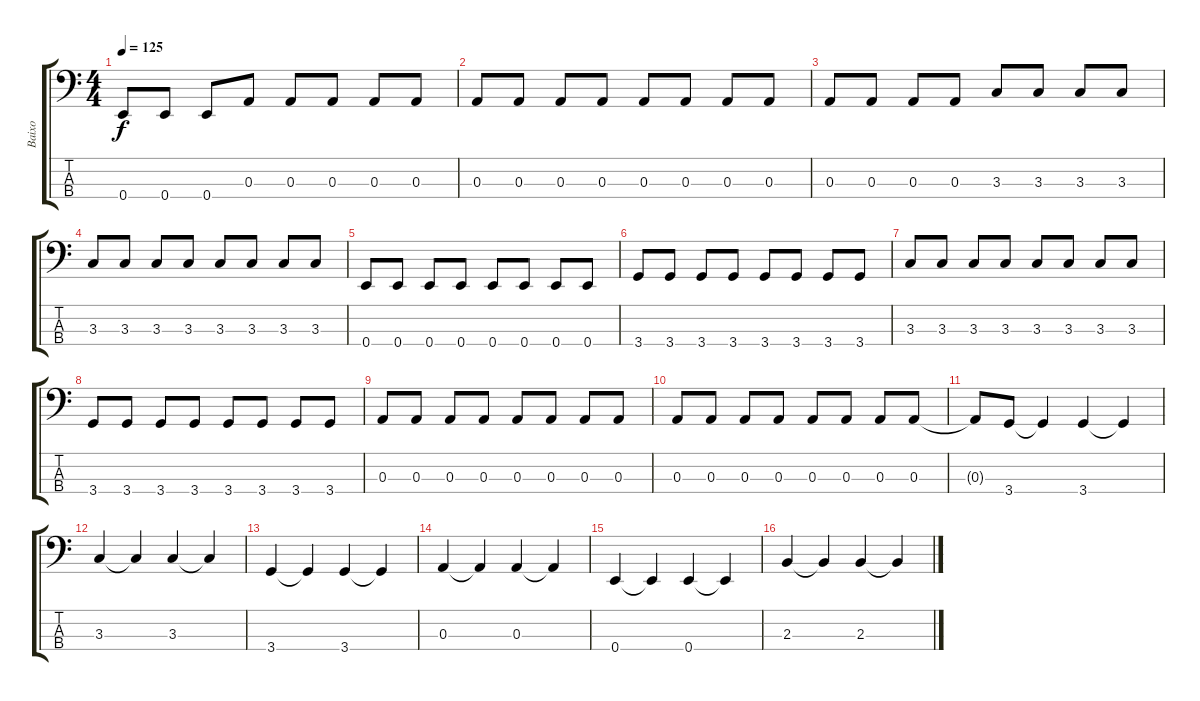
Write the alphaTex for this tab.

\track ("Baixo" "Baixo") {instrument electricbassfinger}
\staff {score tabs}
\tuning (G2 D2 A1 E1) {hide}
\ts (4 4)
\tempo 125
\clef f4
\ks c
0.4.8{dy f} 0.4.8 0.4.8 0.3.8 0.3.8 0.3.8 0.3.8 0.3.8 |
0.3.8 0.3.8 0.3.8 0.3.8 0.3.8 0.3.8 0.3.8 0.3.8 |
0.3.8 0.3.8 0.3.8 0.3.8 3.3.8 3.3.8 3.3.8 3.3.8 |
3.3.8 3.3.8 3.3.8 3.3.8 3.3.8 3.3.8 3.3.8 3.3.8 |
0.4.8 0.4.8 0.4.8 0.4.8 0.4.8 0.4.8 0.4.8 0.4.8 |
3.4.8 3.4.8 3.4.8 3.4.8 3.4.8 3.4.8 3.4.8 3.4.8 |
3.3.8 3.3.8 3.3.8 3.3.8 3.3.8 3.3.8 3.3.8 3.3.8 |
3.4.8 3.4.8 3.4.8 3.4.8 3.4.8 3.4.8 3.4.8 3.4.8 |
0.3.8 0.3.8 0.3.8 0.3.8 0.3.8 0.3.8 0.3.8 0.3.8 |
0.3.8 0.3.8 0.3.8 0.3.8 0.3.8 0.3.8 0.3.8 0.3.8 |
0.3{t}.8 3.4.8 3.4{t}.4 3.4.4 3.4{t}.4 |
3.3.4 3.3{t}.4 3.3.4 3.3{t}.4 |
3.4.4 3.4{t}.4 3.4.4 3.4{t}.4 |
0.3.4 0.3{t}.4 0.3.4 0.3{t}.4 |
0.4.4 0.4{t}.4 0.4.4 0.4{t}.4 |
2.3.4 2.3{t}.4 2.3.4 2.3{t}.4
